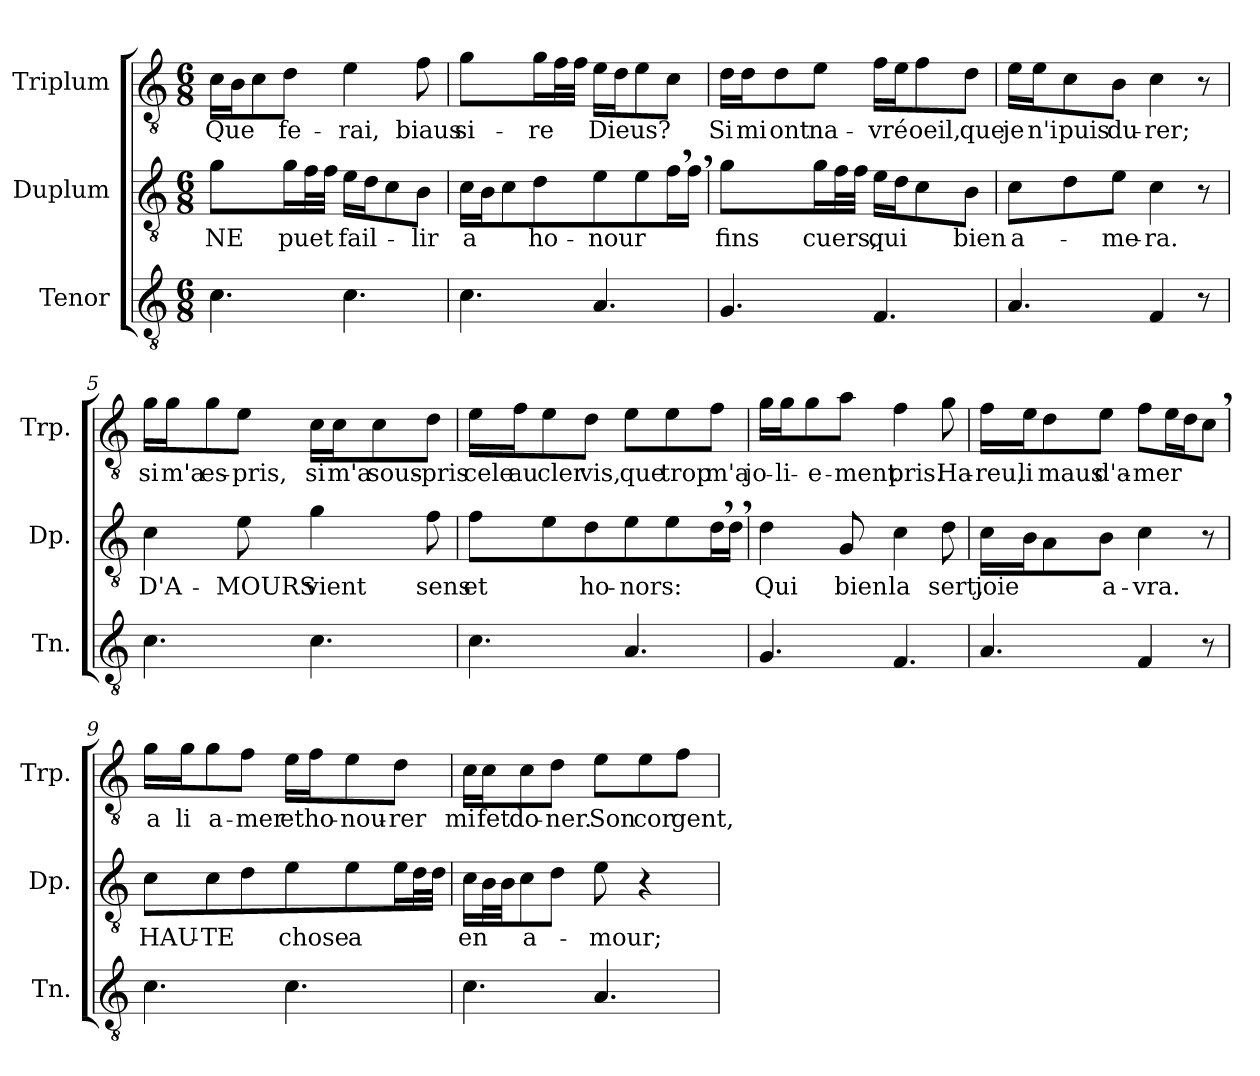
**kern	**kern	**text	**kern	**text
*part3	*part2	*part2	*part1	*part1
*staff3	*staff2	*staff2	*staff1	*staff1
*I"Tenor	*I"Duplum	*	*I"Triplum	*
*I'Tn.	*I'Dp.	*	*I'Trp.	*
*clefGv2	*clefGv2	*	*clefGv2	*
*k[]	*k[]	*	*k[]	*
*M6/8	*M6/8	*	*M6/8	*
=1	=1	=1	=1	=1
!	!	!LO:LY:b	!	!LO:LY:b
4.c\	4g\	NE	16c\LL	Que
.	.	.	16B\J	.
.	.	.	8c\	.
!	!	!LO:LY:b	!	!LO:LY:b
.	16g\LL	puet	8d\J	fe-
*	*tremolo	*	*	*
.	32f\	.	.	.
.	32f\JJJ	.	.	.
*	*Xtremolo	*	*	*
!	!	!LO:LY:b	!	!LO:LY:b
4.c\	16e\LL	fail-	4e\	-rai,
.	16d\J	.	.	.
.	8c\	.	.	.
!	!	!LO:LY:b	!	!LO:LY:b
.	8B\J	-lir	8f\	biaus
=2	=2	=2	=2	=2
!	!	!LO:LY:b	!	!LO:LY:b
4.c\	16c\LL	a	4g\	si-
.	16B\J	.	.	.
.	8c\	.	.	.
!	!	!LO:LY:b	!	!LO:LY:b
.	8d\J	ho-	16g\LL	-re
*	*	*	*tremolo	*
.	.	.	32f\	.
.	.	.	32f\JJJ	.
*	*	*	*Xtremolo	*
!	!	!LO:LY:b	!	!LO:LY:b
4.A/	8e\L	-nour	16e\LL	Dieus?
.	.	.	16d\J	.
.	8e\	.	8e\	.
*	*tremolo	*	*	*
.	16f,\	.	8c\J	.
.	16f,\JJ	.	.	.
*	*Xtremolo	*	*	*
=3	=3	=3	=3	=3
!	!	!LO:LY:b	!	!LO:LY:b
4.G/	4g\	fins	16d\LL	Si
!	!	!	!	!LO:LY:b
.	.	.	16d\J	mi
!	!	!	!	!LO:LY:b
.	.	.	8d\	ont
!	!	!LO:LY:b	!	!LO:LY:b
.	16g\LL	cuers,	8e\J	na-
*	*tremolo	*	*	*
.	32f\	.	.	.
.	32f\JJJ	.	.	.
*	*Xtremolo	*	*	*
!	!	!LO:LY:b	!	!LO:LY:b
4.F/	16e\LL	qui	16f\LL	-vré
.	16d\J	.	16e\J	.
!	!	!	!	!LO:LY:b
.	8c\	.	8f\	oeil,
!	!	!LO:LY:b	!	!LO:LY:b
.	8B\J	bien	8d\J	que
=4	=4	=4	=4	=4
!	!	!LO:LY:b	!	!LO:LY:b
4.A/	8c\L	a-	16e\LL	je
!	!	!	!	!LO:LY:b
.	.	.	16e\J	n'i
!	!	!	!	!LO:LY:b
.	8d\	.	8c\	puis
!	!	!LO:LY:b	!	!LO:LY:b
.	8e\J	-me-	8B\J	du-
!	!	!LO:LY:b	!	!LO:LY:b
4F/	4c\	-ra.	4c\	-rer;
8r	8r	.	8r	.
!!LO:LB:g=z
=5	=5	=5	=5	=5
!	!	!LO:LY:b	!	!LO:LY:b
4.c\	4c\	D'A-	16g\LL	si
!	!	!	!	!LO:LY:b
.	.	.	16g\J	m'a
!	!	!	!	!LO:LY:b
.	.	.	8g\	es-
!	!	!LO:LY:b	!	!LO:LY:b
.	8e\	-MOURS	8e\J	-pris,
!	!	!LO:LY:b	!	!LO:LY:b
4.c\	4g\	vient	16c\LL	si
!	!	!	!	!LO:LY:b
.	.	.	16c\J	m'a
!	!	!	!	!LO:LY:b
.	.	.	8c\	sous-
!	!	!LO:LY:b	!	!LO:LY:b
.	8f\	sens	8d\J	-pris
=6	=6	=6	=6	=6
!	!	!LO:LY:b	!	!LO:LY:b
4.c\	8f\L	et	16e\LL	cele
!	!	!	!	!LO:LY:b
.	.	.	16f\J	au
!	!	!	!	!LO:LY:b
.	8e\	.	8e\	cler
!	!	!LO:LY:b	!	!LO:LY:b
.	8d\J	ho-	8d\J	vis,
!	!	!LO:LY:b	!	!LO:LY:b
4.A/	8e\L	-nors:	8e\L	que
!	!	!	!	!LO:LY:b
.	8e\	.	8e\	trop
!	!	!	!	!LO:LY:b
*	*tremolo	*	*	*
.	16d,\	.	8f\J	m'a
.	16d,\JJ	.	.	.
*	*Xtremolo	*	*	*
=7	=7	=7	=7	=7
!	!	!LO:LY:b	!	!LO:LY:b
4.G/	4d\	Qui	16g\LL	jo-
!	!	!	!	!LO:LY:b
.	.	.	16g\J	-li-
!	!	!	!	!LO:LY:b
.	.	.	8g\	-e-
!	!	!LO:LY:b	!	!LO:LY:b
.	8G/	bien	8a\J	-ment
!	!	!LO:LY:b	!	!LO:LY:b
4.F/	4c\	la	4f\	pris.
!	!	!LO:LY:b	!	!LO:LY:b
.	8d\	sert,	8g\	Ha-
!!LO:LB:g=z
=8	=8	=8	=8	=8
!	!	!LO:LY:b	!	!LO:LY:b
4.A/	16c\LL	joie	16f\LL	-reu,
!	!	!	!	!LO:LY:b
.	16B\J	.	16e\J	li
!	!	!	!	!LO:LY:b
.	8A\	.	8d\	maus
!	!	!LO:LY:b	!	!LO:LY:b
.	8B\J	a-	8e\J	d'a-
!	!	!LO:LY:b	!	!LO:LY:b
4F/	4c\	-vra.	8f\L	-mer
.	.	.	16e\L	.
.	.	.	16d\J	.
8r	8r	.	8c,\J	.
=9	=9	=9	=9	=9
!	!	!LO:LY:b	!	!LO:LY:b
4.c\	8c\L	HAU-	16g\LL	a
!	!	!	!	!LO:LY:b
.	.	.	16g\J	li
!	!	!LO:LY:b	!	!LO:LY:b
.	8c\	-TE	8g\	a-
!	!	!	!	!LO:LY:b
.	8d\J	.	8f\J	-mer
!	!	!LO:LY:b	!	!LO:LY:b
4.c\	8e\L	chose	16e\LL	et
!	!	!	!	!LO:LY:b
.	.	.	16f\J	ho-
!	!	!LO:LY:b	!	!LO:LY:b
.	8e\	a	8e\	-nou-
!	!	!	!	!LO:LY:b
.	16e\L	.	8d\J	-rer
*	*tremolo	*	*	*
.	32d\	.	.	.
.	32d\JJJ	.	.	.
*	*Xtremolo	*	*	*
=10	=10	=10	=10	=10
!	!	!LO:LY:b	!	!LO:LY:b
4.c\	16c\LL	en	16c\LL	mi
!	!	!	!	!LO:LY:b
*	*tremolo	*	*	*
.	32B\	.	16c\J	fet
.	32B\JJJ	.	.	.
*	*Xtremolo	*	*	*
!	!	!LO:LY:b	!	!LO:LY:b
.	8c\	a-	8c\	do-
!	!	!	!	!LO:LY:b
.	8d\J	.	8d\J	-ner.
!	!	!LO:LY:b	!	!LO:LY:b
4.A/	8e\	-mour;	8e\L	Son
!	!	!	!	!LO:LY:b
.	4r	.	8e\	cor
!	!	!	!	!LO:LY:b
.	.	.	8f\J	gent,
=	=	=	=	=
*-	*-	*-	*-	*-
